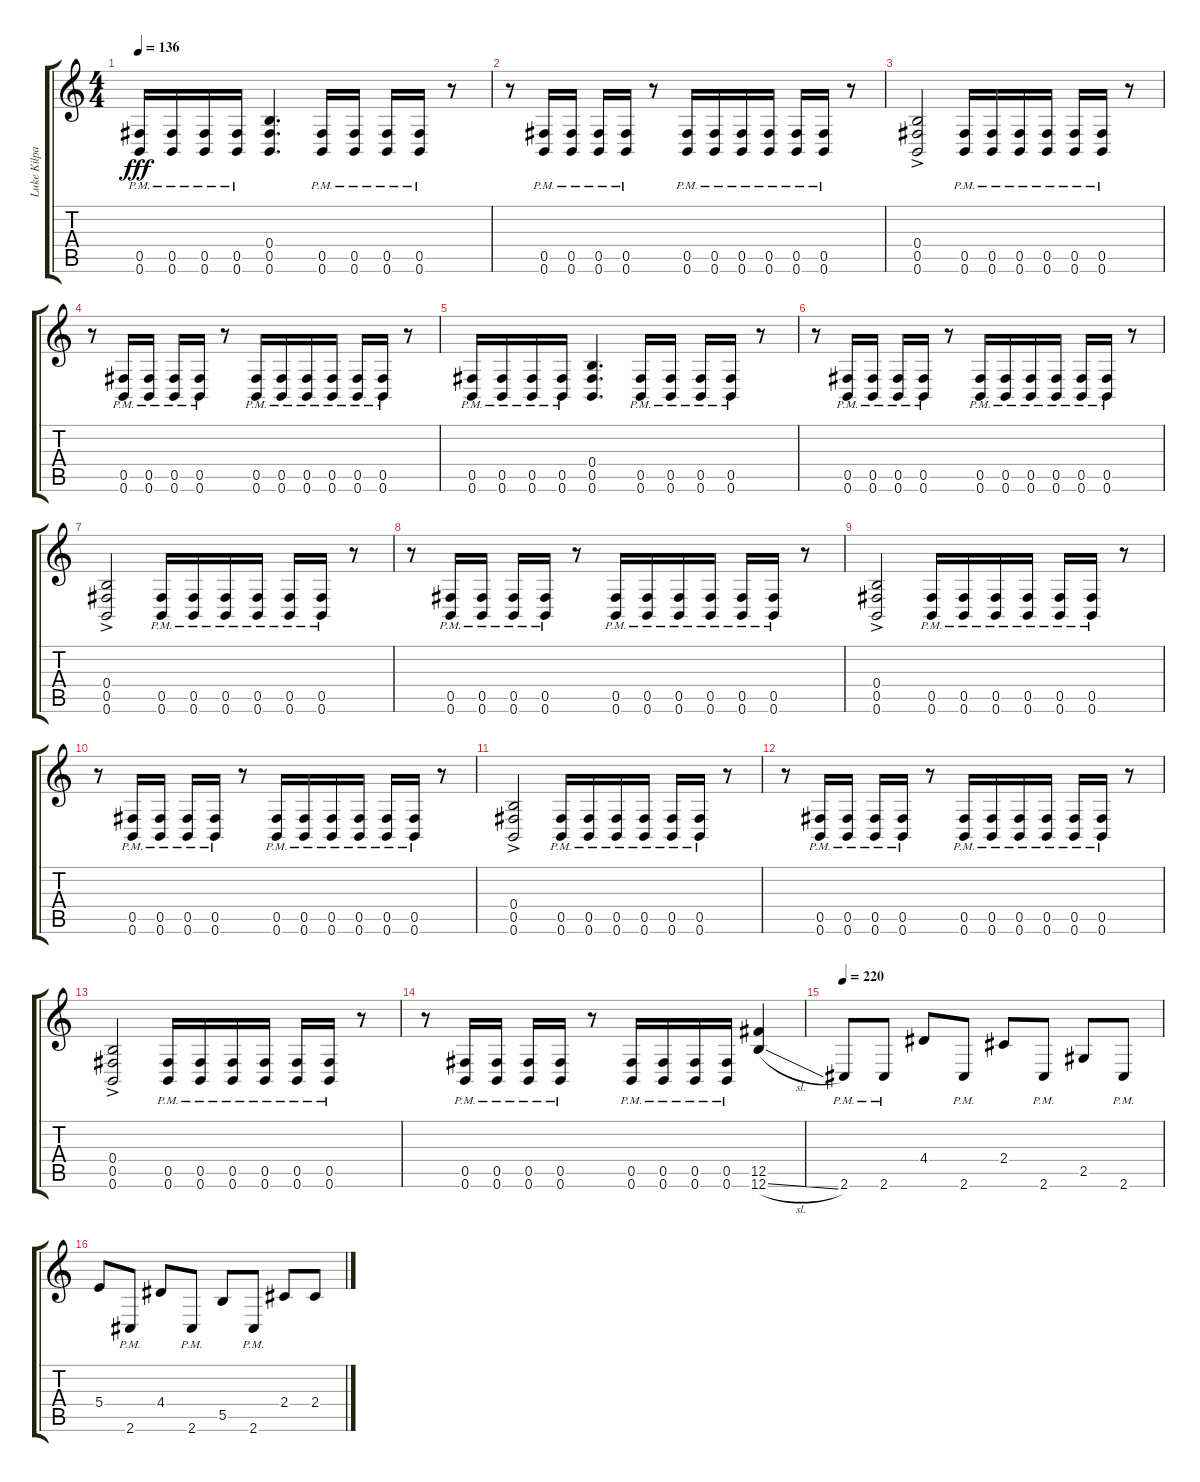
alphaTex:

\track ("Luke Kilpatrick" "Luke Kilpa") {instrument distortionguitar}
\staff {score tabs}
\tuning (Db4 Ab3 E3 B2 Gb2 B1) {hide}
\ts (4 4)
\tempo 136
\clef g2
\ks c
(0.5{pm} 0.6{pm}).16{dy fff} (0.5{pm} 0.6{pm}).16 (0.5{pm} 0.6{pm}).16 (0.5{pm} 0.6{pm}).16 (0.4 0.5 0.6).4{d} (0.5{pm} 0.6{pm}).16 (0.5{pm} 0.6{pm}).16 (0.5{pm} 0.6{pm}).16 (0.5{pm} 0.6{pm}).16 r.8 |
r.8 (0.5{pm} 0.6{pm}).16 (0.5{pm} 0.6{pm}).16 (0.5{pm} 0.6{pm}).16 (0.5{pm} 0.6{pm}).16 r.8 (0.5{pm} 0.6{pm}).16 (0.5{pm} 0.6{pm}).16 (0.5{pm} 0.6{pm}).16 (0.5{pm} 0.6{pm}).16 (0.5{pm} 0.6{pm}).16 (0.5{pm} 0.6{pm}).16 r.8 |
(0.4{ac} 0.5{ac} 0.6{ac}).2 (0.5{pm} 0.6{pm}).16 (0.5{pm} 0.6{pm}).16 (0.5{pm} 0.6{pm}).16 (0.5{pm} 0.6{pm}).16 (0.5{pm} 0.6{pm}).16 (0.5{pm} 0.6{pm}).16 r.8 |
r.8 (0.5{pm} 0.6{pm}).16 (0.5{pm} 0.6{pm}).16 (0.5{pm} 0.6{pm}).16 (0.5{pm} 0.6{pm}).16 r.8 (0.5{pm} 0.6{pm}).16 (0.5{pm} 0.6{pm}).16 (0.5{pm} 0.6{pm}).16 (0.5{pm} 0.6{pm}).16 (0.5{pm} 0.6{pm}).16 (0.5{pm} 0.6{pm}).16 r.8 |
(0.5{pm} 0.6{pm}).16 (0.5{pm} 0.6{pm}).16 (0.5{pm} 0.6{pm}).16 (0.5{pm} 0.6{pm}).16 (0.4 0.5 0.6).4{d} (0.5{pm} 0.6{pm}).16 (0.5{pm} 0.6{pm}).16 (0.5{pm} 0.6{pm}).16 (0.5{pm} 0.6{pm}).16 r.8 |
r.8 (0.5{pm} 0.6{pm}).16 (0.5{pm} 0.6{pm}).16 (0.5{pm} 0.6{pm}).16 (0.5{pm} 0.6{pm}).16 r.8 (0.5{pm} 0.6{pm}).16 (0.5{pm} 0.6{pm}).16 (0.5{pm} 0.6{pm}).16 (0.5{pm} 0.6{pm}).16 (0.5{pm} 0.6{pm}).16 (0.5{pm} 0.6{pm}).16 r.8 |
(0.4{ac} 0.5{ac} 0.6{ac}).2 (0.5{pm} 0.6{pm}).16 (0.5{pm} 0.6{pm}).16 (0.5{pm} 0.6{pm}).16 (0.5{pm} 0.6{pm}).16 (0.5{pm} 0.6{pm}).16 (0.5{pm} 0.6{pm}).16 r.8 |
r.8 (0.5{pm} 0.6{pm}).16 (0.5{pm} 0.6{pm}).16 (0.5{pm} 0.6{pm}).16 (0.5{pm} 0.6{pm}).16 r.8 (0.5{pm} 0.6{pm}).16 (0.5{pm} 0.6{pm}).16 (0.5{pm} 0.6{pm}).16 (0.5{pm} 0.6{pm}).16 (0.5{pm} 0.6{pm}).16 (0.5{pm} 0.6{pm}).16 r.8 |
(0.4{ac} 0.5{ac} 0.6{ac}).2 (0.5{pm} 0.6{pm}).16 (0.5{pm} 0.6{pm}).16 (0.5{pm} 0.6{pm}).16 (0.5{pm} 0.6{pm}).16 (0.5{pm} 0.6{pm}).16 (0.5{pm} 0.6{pm}).16 r.8 |
r.8 (0.5{pm} 0.6{pm}).16 (0.5{pm} 0.6{pm}).16 (0.5{pm} 0.6{pm}).16 (0.5{pm} 0.6{pm}).16 r.8 (0.5{pm} 0.6{pm}).16 (0.5{pm} 0.6{pm}).16 (0.5{pm} 0.6{pm}).16 (0.5{pm} 0.6{pm}).16 (0.5{pm} 0.6{pm}).16 (0.5{pm} 0.6{pm}).16 r.8 |
(0.4{ac} 0.5{ac} 0.6{ac}).2 (0.5{pm} 0.6{pm}).16 (0.5{pm} 0.6{pm}).16 (0.5{pm} 0.6{pm}).16 (0.5{pm} 0.6{pm}).16 (0.5{pm} 0.6{pm}).16 (0.5{pm} 0.6{pm}).16 r.8 |
r.8 (0.5{pm} 0.6{pm}).16 (0.5{pm} 0.6{pm}).16 (0.5{pm} 0.6{pm}).16 (0.5{pm} 0.6{pm}).16 r.8 (0.5{pm} 0.6{pm}).16 (0.5{pm} 0.6{pm}).16 (0.5{pm} 0.6{pm}).16 (0.5{pm} 0.6{pm}).16 (0.5{pm} 0.6{pm}).16 (0.5{pm} 0.6{pm}).16 r.8 |
(0.4{ac} 0.5{ac} 0.6{ac}).2 (0.5{pm} 0.6{pm}).16 (0.5{pm} 0.6{pm}).16 (0.5{pm} 0.6{pm}).16 (0.5{pm} 0.6{pm}).16 (0.5{pm} 0.6{pm}).16 (0.5{pm} 0.6{pm}).16 r.8 |
r.8 (0.5{pm} 0.6{pm}).16 (0.5{pm} 0.6{pm}).16 (0.5{pm} 0.6{pm}).16 (0.5{pm} 0.6{pm}).16 r.8 (0.5{pm} 0.6{pm}).16 (0.5{pm} 0.6{pm}).16 (0.5{pm} 0.6{pm}).16 (0.5{pm} 0.6{pm}).16 (12.5 12.6{sl}).4 |
\tempo 220
2.6{pm}.8 2.6{pm}.8 4.4.8 2.6{pm}.8 2.4.8 2.6{pm}.8 2.5.8 2.6{pm}.8 |
5.4.8 2.6{pm}.8 4.4.8 2.6{pm}.8 5.5.8 2.6{pm}.8 2.4.8 2.4.8
